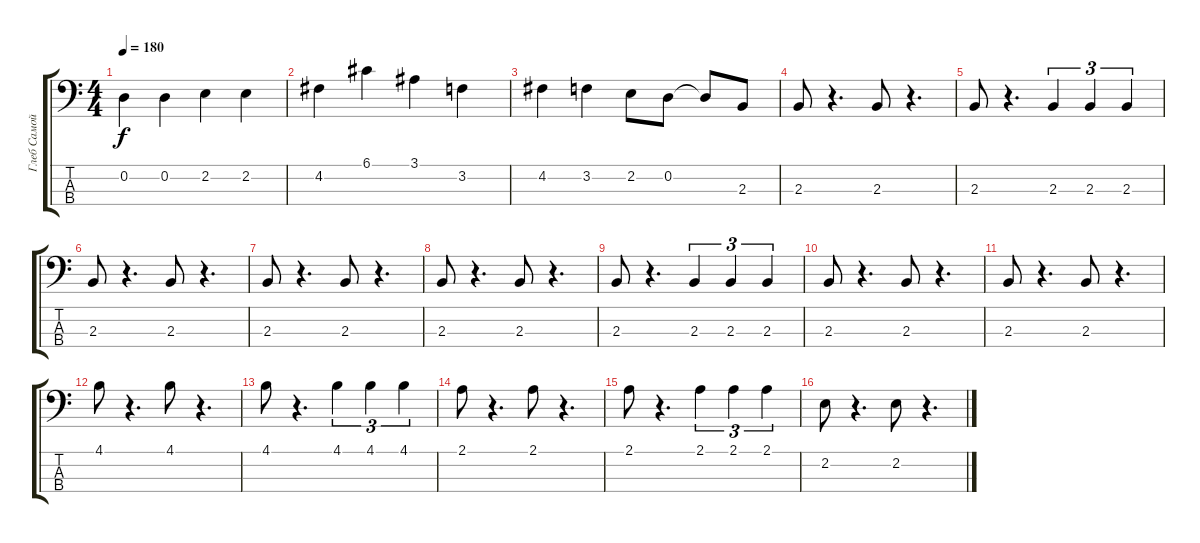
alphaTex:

\track ("Глеб Самойлов" "Глеб Самой") {instrument electricbasspick}
\staff {score tabs}
\tuning (G2 D2 A1 E1) {hide}
\ts (4 4)
\tempo 180
\clef f4
\ks c
0.2.4{dy f} 0.2.4 2.2.4 2.2.4 |
4.2.4 6.1.4 3.1.4 3.2.4 |
4.2.4 3.2.4 2.2.8 0.2.8 0.2{t}.8 2.3.8 |
2.3.8 r.4{d} 2.3.8 r.4{d} |
2.3.8 r.4{d} 2.3.4{tu (3 2)} 2.3.4{tu (3 2)} 2.3.4{tu (3 2)} |
2.3.8 r.4{d} 2.3.8 r.4{d} |
2.3.8 r.4{d} 2.3.8 r.4{d} |
2.3.8 r.4{d} 2.3.8 r.4{d} |
2.3.8 r.4{d} 2.3.4{tu (3 2)} 2.3.4{tu (3 2)} 2.3.4{tu (3 2)} |
2.3.8 r.4{d} 2.3.8 r.4{d} |
2.3.8 r.4{d} 2.3.8 r.4{d} |
4.1.8 r.4{d} 4.1.8 r.4{d} |
4.1.8 r.4{d} 4.1.4{tu (3 2)} 4.1.4{tu (3 2)} 4.1.4{tu (3 2)} |
2.1.8 r.4{d} 2.1.8 r.4{d} |
2.1.8 r.4{d} 2.1.4{tu (3 2)} 2.1.4{tu (3 2)} 2.1.4{tu (3 2)} |
2.2.8 r.4{d} 2.2.8 r.4{d}
